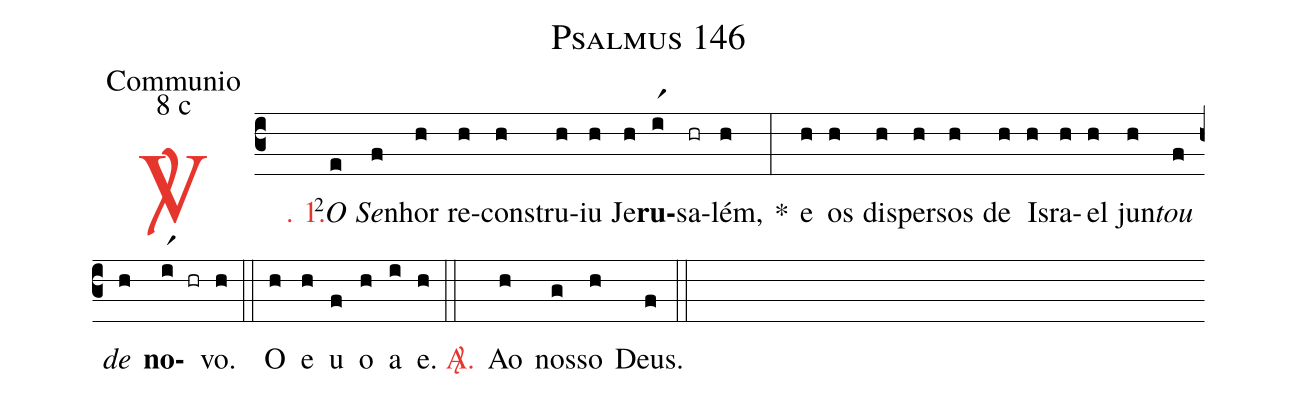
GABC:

name: Psalmus 146;
office-part: Communio;
mode: 8;
mode-differentia: c;
%%
(c3)

<c><sp>V/</sp>. 1.</c>() <v>\VSup{2}</v><i>O</i>(e) <i>Se</i>(f)nhor(h) re(h)cons(h)tru(h)iu(h) Je(h)<b>ru</b>(ir1)sa(hr)lém,(h) *(:) e(h) os(h) dis(h)per(h)sos(h) de(h) Is(h)ra(h)el(h) jun(h)<i>tou</i>(f) <i>de</i>(h) <b>no</b>(ir1 hr)vo.(h) (::)

<eu>O(h) e(h) u(f) o(h) a(i) e.</eu>(h) (::)

<nlba><c><sp>A/</sp>.</c>() Ao</nlba>(h) nos(g)so(h) Deus.(f) (::)
